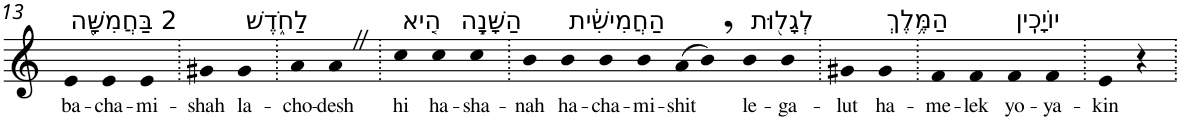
**kern	**text
*part1	*part1
*staff1	*staff1
*I"Piano	*
*I'Pno	*
!!LO:PB:g=z
*clefG2	*
*k[]	*
=13	=13
!LO:TX:a:t=2 בַּחֲמִשָּׁ֖ה	!
!	!LO:LY:b
4e	ba-
!	!LO:LY:b
4e	-cha-
!	!LO:LY:b
4e	-mi-
=14.	=14.
!	!LO:LY:b
4g#X	-shah
!LO:TX:a:t=לַחֹ֑דֶשׁ	!
!	!LO:LY:b
4g#	la-
=15.	=15.
!	!LO:LY:b
4a	-cho-
!	!LO:LY:b
4aZ	-desh
=16.	=16.
!LO:TX:a:t=הִ֚יא	!
!	!LO:LY:b
4cc	hi
!LO:TX:a:t=הַשָּׁנָ֣ה	!
!	!LO:LY:b
4cc	ha-
!	!LO:LY:b
4cc	-sha-
=17.	=17.
!	!LO:LY:b
4b	-nah
!LO:TX:a:t=הַחֲמִישִׁ֔ית	!
!	!LO:LY:b
4b	ha-
!	!LO:LY:b
4b	-cha-
!	!LO:LY:b
4b	-mi-
!	!LO:LY:b
(>8a	-shit
8b,)	.
!LO:TX:a:t=לְגָל֖וּת	!
!	!LO:LY:b
4b	le-
!	!LO:LY:b
4b	-ga-
=18.	=18.
!	!LO:LY:b
4g#X	-lut
!LO:TX:a:t=הַמֶּ֥לֶךְ	!
!	!LO:LY:b
4g#	ha-
=19.	=19.
!	!LO:LY:b
4f	-me-
!	!LO:LY:b
4f	-lek
!LO:TX:a:t=יוֹיָכִֽין	!
!	!LO:LY:b
4f	yo-
!	!LO:LY:b
4f	-ya-
=20.	=20.
!	!LO:LY:b
4e	-kin
4r	.
=.	=.
*-	*-
